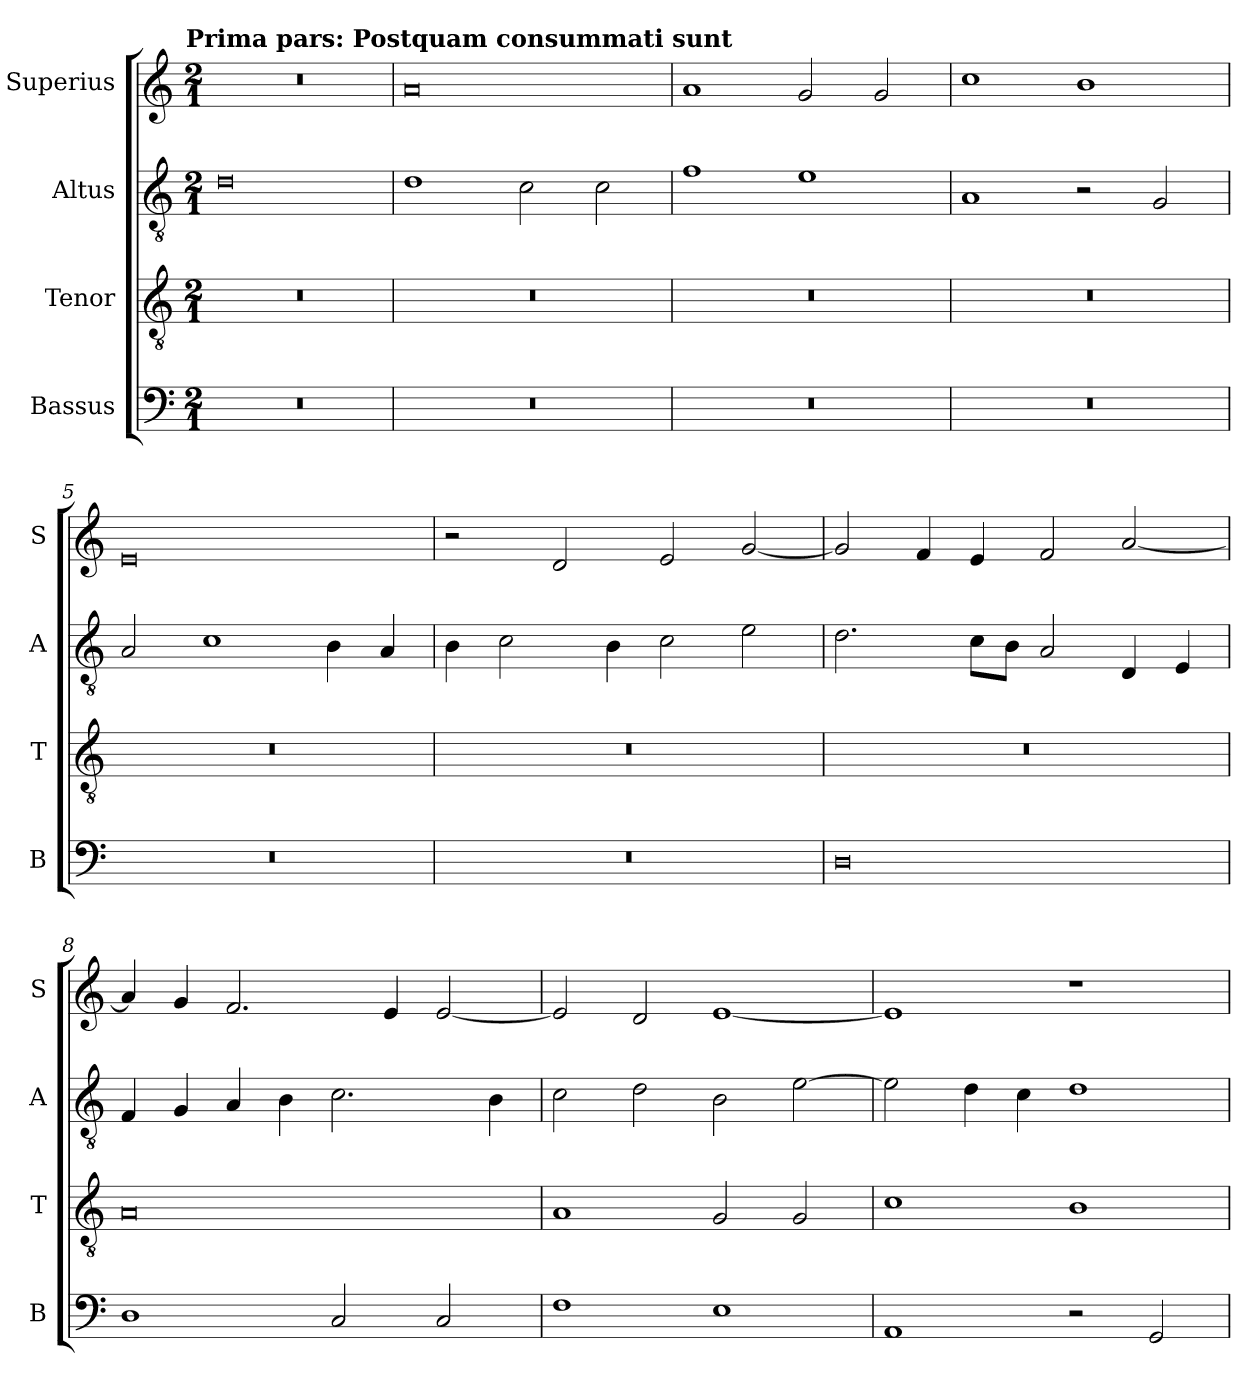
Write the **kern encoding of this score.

**kern	**kern	**kern	**kern
*part4	*part3	*part2	*part1
*staff4	*staff3	*staff2	*staff1
*I"Bassus	*I"Tenor	*I"Altus	*I"Superius
*I'B	*I'T	*I'A	*I'S
*clefF4	*clefGv2	*clefGv2	*clefG2
*k[]	*k[]	*k[]	*k[]
*C:	*C:	*C:	*C:
!!LO:TX:omd:t=Prima pars&colon; Postquam consummati sunt
*M2/1	*M2/1	*M2/1	*M2/1
=1	=1	=1	=1
0r	0r	0d	0r
=2	=2	=2	=2
0r	0r	1d	0a
.	.	2c	.
.	.	2c	.
=3	=3	=3	=3
0r	0r	1f	1a
.	.	1e	2g
.	.	.	2g
=4	=4	=4	=4
0r	0r	1A	1cc
.	.	2r	1b
.	.	2G	.
=5	=5	=5	=5
0r	0r	2A	0e
.	.	1c	.
.	.	4B	.
.	.	4A	.
=6	=6	=6	=6
0r	0r	4B	2r
.	.	2c	.
.	.	.	2d
.	.	4B	.
.	.	2c	2e
.	.	2e	[2g
=7	=7	=7	=7
0D	0r	2.d	2g]
.	.	.	4f
.	.	8cL	4e
.	.	8BJ	.
.	.	2A	2f
.	.	4D	[2a
.	.	4E	.
=8	=8	=8	=8
1D	0A	4F	4a]
.	.	4G	4g
.	.	4A	2.f
.	.	4B	.
2C	.	2.c	.
.	.	.	4e
2C	.	.	[2e
.	.	4B	.
=9	=9	=9	=9
1F	1A	2c	2e]
.	.	2d	2d
1E	2G	2B	[1e
.	2G	[2e	.
=10	=10	=10	=10
1AA	1c	2e]	1e]
.	.	4d	.
.	.	4c	.
2r	1B	1d	1r
2GG	.	.	.
=	=	=	=
*-	*-	*-	*-
